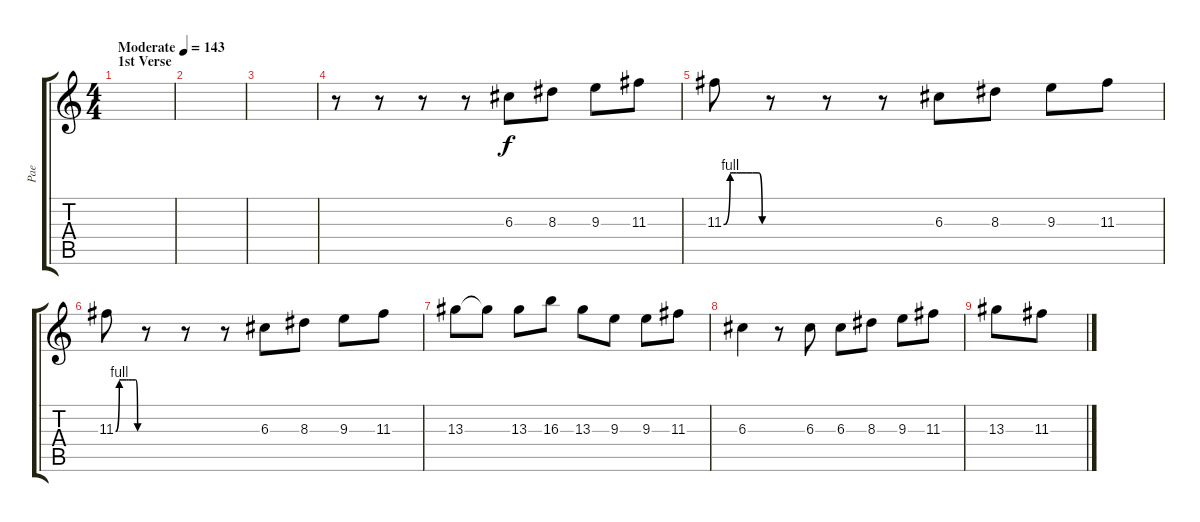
\track ("Pae" "Pae") {instrument electricguitarjazz}
\staff {score tabs}
\tuning (E4 B3 G3 D3 A2 E2) {hide}
\ts (4 4)
\section ("" "1st Verse")
\tempo (143 "Moderate")
\clef g2
\ks c
|
|
|
r.8 r.8 r.8 r.8 6.3.8 8.3.8 9.3.8 11.3.8 |
11.3{be (custom 0 0 10 4 20 4 30 4 35 4 45 4 55 4 60 0)}.8 r.8 r.8 r.8 6.3.8 8.3.8 9.3.8 11.3.8 |
11.3{be (custom 0 0 10 4 20 4 30 4 35 4 45 4 55 4 60 0)}.8 r.8 r.8 r.8 6.3.8 8.3.8 9.3.8 11.3.8 |
13.3.8 13.3{t}.8 13.3.8 16.3.8 13.3.8 9.3.8 9.3.8 11.3.8 |
6.3.4 r.8 6.3.8 6.3.8 8.3.8 9.3.8 11.3.8 |
13.3.8 11.3.8
